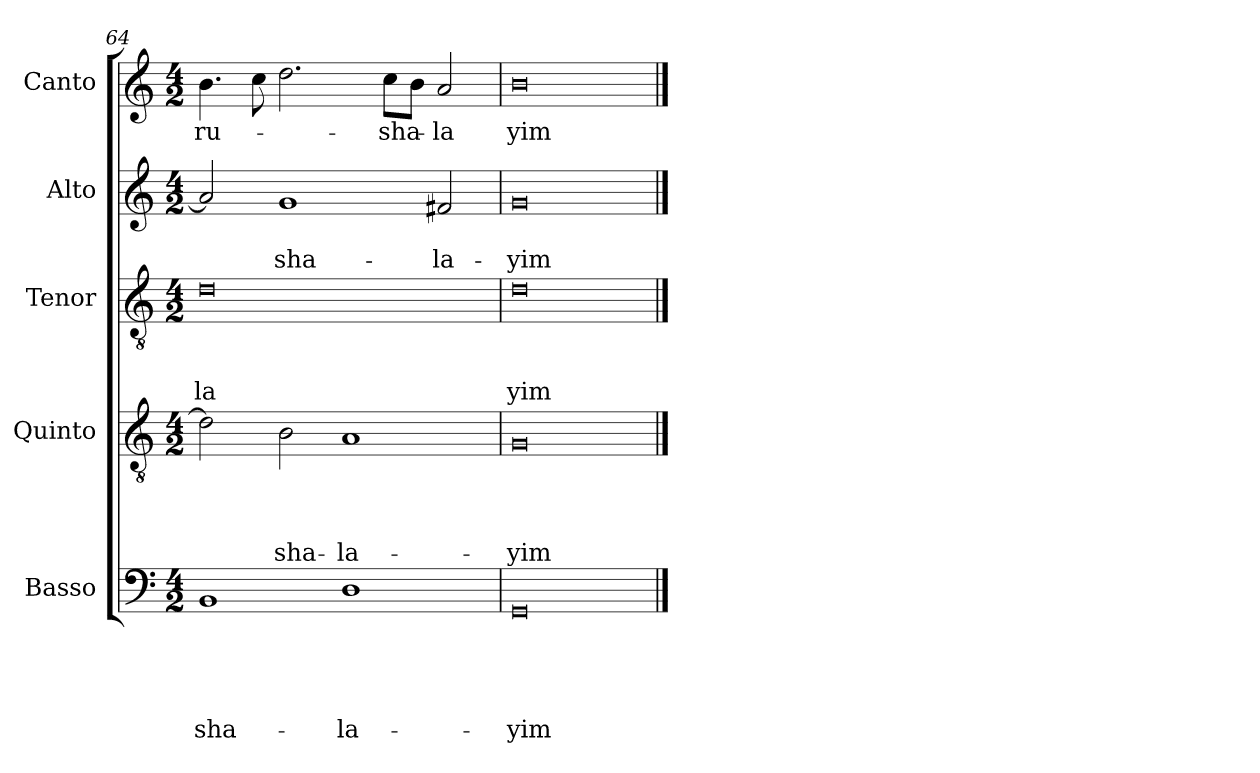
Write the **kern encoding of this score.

**kern	**text	**text	**text	**text	**text	**kern	**text	**text	**text	**text	**kern	**text	**text	**text	**kern	**text	**text	**kern	**text
*part5	*part5	*part5	*part5	*part5	*part5	*part4	*part4	*part4	*part4	*part4	*part3	*part3	*part3	*part3	*part2	*part2	*part2	*part1	*part1
*staff5	*staff5	*staff5	*staff5	*staff5	*staff5	*staff4	*staff4	*staff4	*staff4	*staff4	*staff3	*staff3	*staff3	*staff3	*staff2	*staff2	*staff2	*staff1	*staff1
*I"Basso	*	*	*	*	*	*I"Quinto	*	*	*	*	*I"Tenor	*	*	*	*I"Alto	*	*	*I"Canto	*
*clefF4	*	*	*	*	*	*clefGv2	*	*	*	*	*clefGv2	*	*	*	*clefG2	*	*	*clefG2	*
*k[]	*	*	*	*	*	*k[]	*	*	*	*	*k[]	*	*	*	*k[]	*	*	*k[]	*
*C:	*	*	*	*	*	*C:	*	*	*	*	*C:	*	*	*	*C:	*	*	*C:	*
*M4/2	*	*	*	*	*	*M4/2	*	*	*	*	*M4/2	*	*	*	*M4/2	*	*	*M4/2	*
=64	=64	=64	=64	=64	=64	=64	=64	=64	=64	=64	=64	=64	=64	=64	=64	=64	=64	=64	=64
!	!	!	!	!	!LO:LY:b	!	!	!	!	!	!	!	!	!LO:LY:b	!	!	!	!	!LO:LY:b
1BB	.	.	.	.	-sha-	2d\]	.	.	.	.	0d	.	.	la	2a/]	.	.	4.b\	ru-
.	.	.	.	.	.	.	.	.	.	.	.	.	.	.	.	.	.	8cc\	.
!	!	!	!	!	!	!	!	!	!	!LO:LY:b	!	!	!	!	!	!	!LO:LY:b	!	!
.	.	.	.	.	.	2B\	.	.	.	-sha-	.	.	.	.	1g	.	-sha-	2.dd\	.
!	!	!	!	!	!LO:LY:b	!	!	!	!	!LO:LY:b	!	!	!	!	!	!	!	!	!
1D	.	.	.	.	-la-	1A	.	.	.	-la-	.	.	.	.	.	.	.	.	.
!	!	!	!	!	!	!	!	!	!	!	!	!	!	!	!	!	!	!	!LO:LY:b
.	.	.	.	.	.	.	.	.	.	.	.	.	.	.	.	.	.	8cc\L	-sha-
.	.	.	.	.	.	.	.	.	.	.	.	.	.	.	.	.	.	8b\J	.
!	!	!	!	!	!	!	!	!	!	!	!	!	!	!	!	!	!LO:LY:b	!	!LO:LY:b
.	.	.	.	.	.	.	.	.	.	.	.	.	.	.	2f#X/	.	-la-	2a/	-la
=65	=65	=65	=65	=65	=65	=65	=65	=65	=65	=65	=65	=65	=65	=65	=65	=65	=65	=65	=65
!	!	!	!	!	!LO:LY:b	!	!	!	!	!LO:LY:b	!	!	!	!LO:LY:b	!	!	!LO:LY:b	!	!LO:LY:b
0GG	.	.	.	.	-yim	0G	.	.	.	-yim	0d	.	.	yim	0g	.	-yim	0b	yim
==	==	==	==	==	==	==	==	==	==	==	==	==	==	==	==	==	==	==	==
*-	*-	*-	*-	*-	*-	*-	*-	*-	*-	*-	*-	*-	*-	*-	*-	*-	*-	*-	*-
